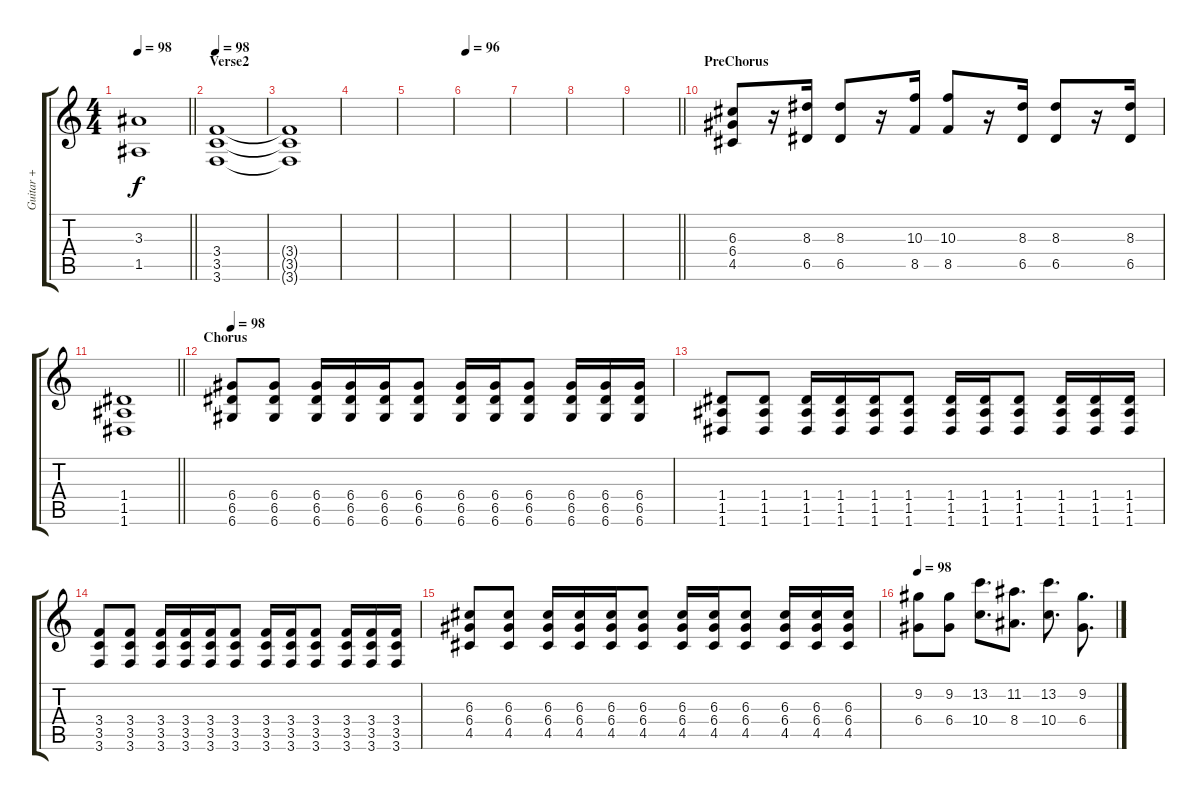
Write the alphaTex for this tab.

\track ("Guitar +" "Guitar +") {instrument distortionguitar}
\staff {score tabs}
\tuning (E4 B3 G3 D3 A2 D2) {hide}
\ts (4 4)
\tempo 98
\clef g2
\barLineRight lightlight
\ks c
(3.3 1.5).1{dy f} |
\section ("" "Verse2")
\tempo 98
(3.4 3.5 3.6).1 |
(3.4{t} 3.5{t} 3.6{t}).1 |
|
|
\tempo 96
|
|
|
\barLineRight lightlight
|
\section ("" "PreChorus")
(6.3 6.4 4.5).8{balance 8} r.16 (8.3 6.5).16 (8.3 6.5).8 r.16 (10.3 8.5).16 (10.3 8.5).8 r.16 (8.3 6.5).16 (8.3 6.5).8 r.16 (8.3 6.5).16 |
\barLineRight lightlight
(1.4 1.5 1.6).1 |
\section ("" "Chorus")
\tempo 98
(6.4 6.5 6.6).8 (6.4 6.5 6.6).8 (6.4 6.5 6.6).16 (6.4 6.5 6.6).16 (6.4 6.5 6.6).16 (6.4 6.5 6.6).8 (6.4 6.5 6.6).16 (6.4 6.5 6.6).16 (6.4 6.5 6.6).8 (6.4 6.5 6.6).16 (6.4 6.5 6.6).16 (6.4 6.5 6.6).16 |
(1.4 1.5 1.6).8 (1.4 1.5 1.6).8 (1.4 1.5 1.6).16 (1.4 1.5 1.6).16 (1.4 1.5 1.6).16 (1.4 1.5 1.6).8 (1.4 1.5 1.6).16 (1.4 1.5 1.6).16 (1.4 1.5 1.6).8 (1.4 1.5 1.6).16 (1.4 1.5 1.6).16 (1.4 1.5 1.6).16 |
(3.4 3.5 3.6).8 (3.4 3.5 3.6).8 (3.4 3.5 3.6).16 (3.4 3.5 3.6).16 (3.4 3.5 3.6).16 (3.4 3.5 3.6).8 (3.4 3.5 3.6).16 (3.4 3.5 3.6).16 (3.4 3.5 3.6).8 (3.4 3.5 3.6).16 (3.4 3.5 3.6).16 (3.4 3.5 3.6).16 |
(6.3 6.4 4.5).8 (6.3 6.4 4.5).8 (6.3 6.4 4.5).16 (6.3 6.4 4.5).16 (6.3 6.4 4.5).16 (6.3 6.4 4.5).8 (6.3 6.4 4.5).16 (6.3 6.4 4.5).16 (6.3 6.4 4.5).8 (6.3 6.4 4.5).16 (6.3 6.4 4.5).16 (6.3 6.4 4.5).16 |
\tempo 98
(9.2 6.4).8{balance 0} (9.2 6.4).8 (13.2 10.4).8{d} (11.2 8.4).8{d} (13.2 10.4).8{d} (9.2 6.4).8{d}
